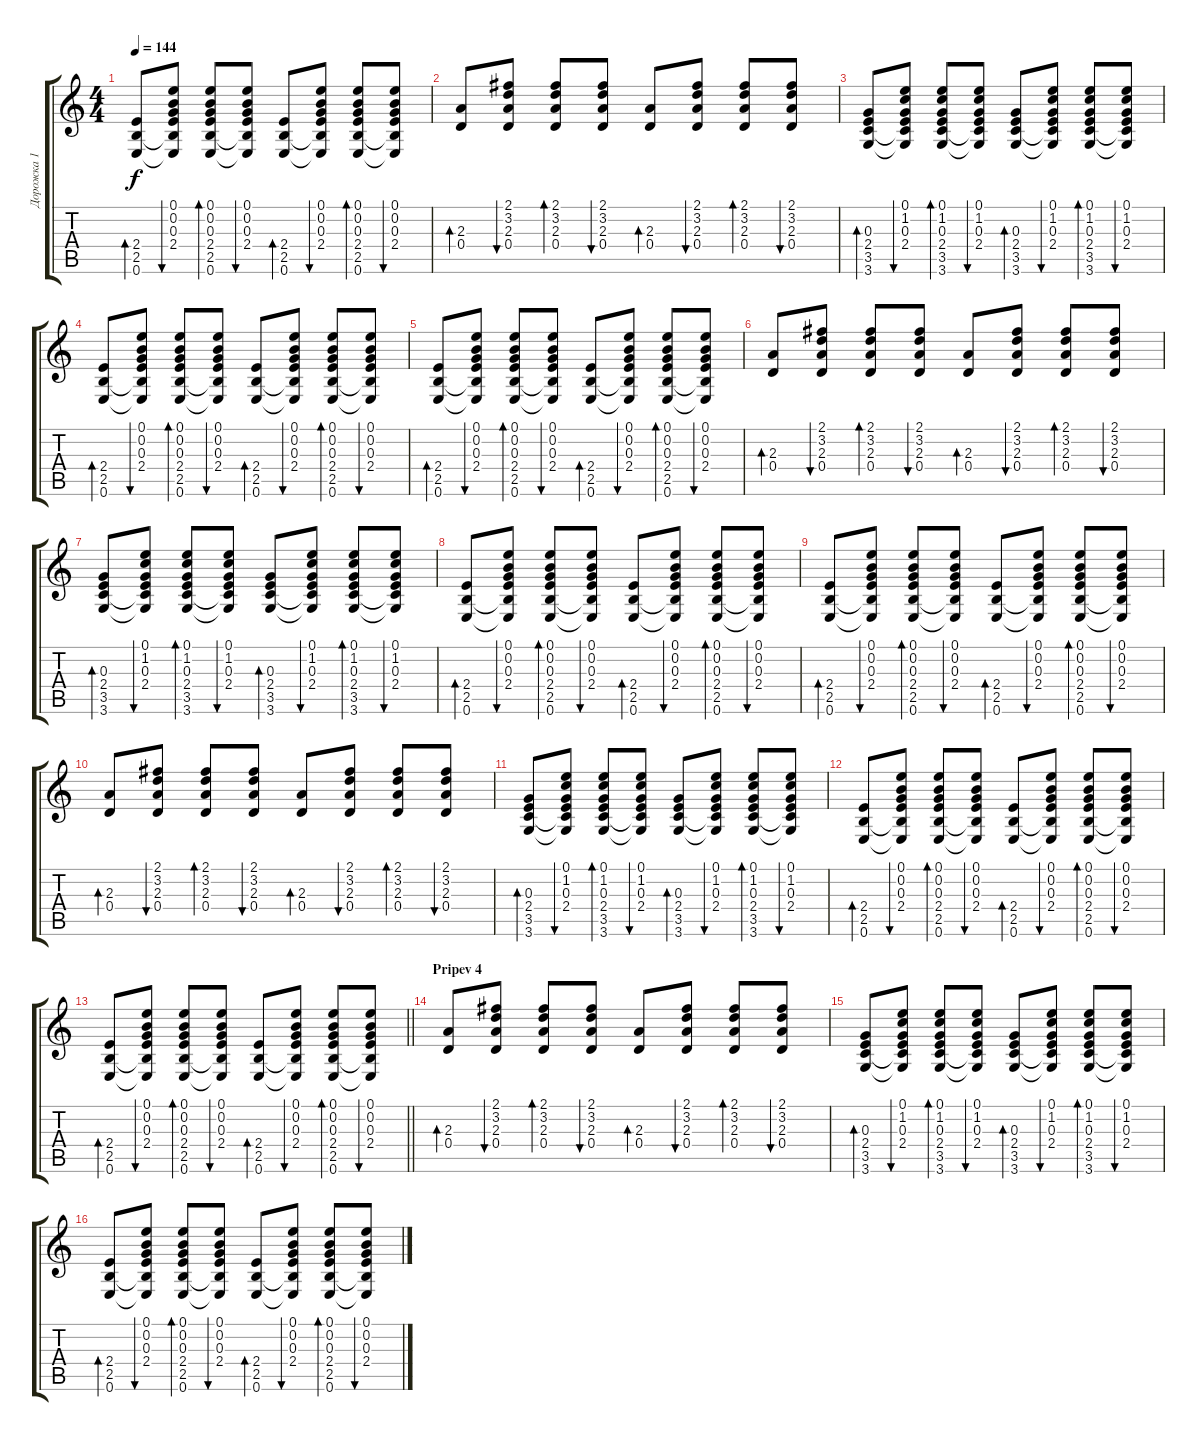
\track ("Дорожка 1" "Дорожка 1") {instrument acousticguitarsteel}
\staff {score tabs}
\tuning (E4 B3 G3 D3 A2 E2) {hide}
\ts (4 4)
\tempo 144
\clef g2
\ks c
(2.4 2.5 0.6).8{bd 60 dy f} (0.1 0.2 0.3 2.4 2.5{t} 0.6{t}).8{bu 60} (0.1 0.2 0.3 2.4 2.5 0.6).8{bd 60} (0.1 0.2 0.3 2.4 2.5{t} 0.6{t}).8{bu 60} (2.4 2.5 0.6).8{bd 60} (0.1 0.2 0.3 2.4 2.5{t} 0.6{t}).8{bu 60} (0.1 0.2 0.3 2.4 2.5 0.6).8{bd 60} (0.1 0.2 0.3 2.4 2.5{t} 0.6{t}).8{bu 60} |
(2.3 0.4).8{bd 60} (2.1 3.2 2.3 0.4).8{bu 60} (2.1 3.2 2.3 0.4).8{bd 60} (2.1 3.2 2.3 0.4).8{bu 60} (2.3 0.4).8{bd 60} (2.1 3.2 2.3 0.4).8{bu 60} (2.1 3.2 2.3 0.4).8{bd 60} (2.1 3.2 2.3 0.4).8{bu 60} |
(0.3 2.4 3.5 3.6).8{bd 60} (0.1 1.2 0.3 2.4 3.5{t} 3.6{t}).8{bu 60} (0.1 1.2 0.3 2.4 3.5 3.6).8{bd 60} (0.1 1.2 0.3 2.4 3.5{t} 3.6{t}).8{bu 60} (0.3 2.4 3.5 3.6).8{bd 60} (0.1 1.2 0.3 2.4 3.5{t} 3.6{t}).8{bu 60} (0.1 1.2 0.3 2.4 3.5 3.6).8{bd 60} (0.1 1.2 0.3 2.4 3.5{t} 3.6{t}).8{bu 60} |
(2.4 2.5 0.6).8{bd 60} (0.1 0.2 0.3 2.4 2.5{t} 0.6{t}).8{bu 60} (0.1 0.2 0.3 2.4 2.5 0.6).8{bd 60} (0.1 0.2 0.3 2.4 2.5{t} 0.6{t}).8{bu 60} (2.4 2.5 0.6).8{bd 60} (0.1 0.2 0.3 2.4 2.5{t} 0.6{t}).8{bu 60} (0.1 0.2 0.3 2.4 2.5 0.6).8{bd 60} (0.1 0.2 0.3 2.4 2.5{t} 0.6{t}).8{bu 60} |
(2.4 2.5 0.6).8{bd 60} (0.1 0.2 0.3 2.4 2.5{t} 0.6{t}).8{bu 60} (0.1 0.2 0.3 2.4 2.5 0.6).8{bd 60} (0.1 0.2 0.3 2.4 2.5{t} 0.6{t}).8{bu 60} (2.4 2.5 0.6).8{bd 60} (0.1 0.2 0.3 2.4 2.5{t} 0.6{t}).8{bu 60} (0.1 0.2 0.3 2.4 2.5 0.6).8{bd 60} (0.1 0.2 0.3 2.4 2.5{t} 0.6{t}).8{bu 60} |
(2.3 0.4).8{bd 60} (2.1 3.2 2.3 0.4).8{bu 60} (2.1 3.2 2.3 0.4).8{bd 60} (2.1 3.2 2.3 0.4).8{bu 60} (2.3 0.4).8{bd 60} (2.1 3.2 2.3 0.4).8{bu 60} (2.1 3.2 2.3 0.4).8{bd 60} (2.1 3.2 2.3 0.4).8{bu 60} |
(0.3 2.4 3.5 3.6).8{bd 60} (0.1 1.2 0.3 2.4 3.5{t} 3.6{t}).8{bu 60} (0.1 1.2 0.3 2.4 3.5 3.6).8{bd 60} (0.1 1.2 0.3 2.4 3.5{t} 3.6{t}).8{bu 60} (0.3 2.4 3.5 3.6).8{bd 60} (0.1 1.2 0.3 2.4 3.5{t} 3.6{t}).8{bu 60} (0.1 1.2 0.3 2.4 3.5 3.6).8{bd 60} (0.1 1.2 0.3 2.4 3.5{t} 3.6{t}).8{bu 60} |
(2.4 2.5 0.6).8{bd 60} (0.1 0.2 0.3 2.4 2.5{t} 0.6{t}).8{bu 60} (0.1 0.2 0.3 2.4 2.5 0.6).8{bd 60} (0.1 0.2 0.3 2.4 2.5{t} 0.6{t}).8{bu 60} (2.4 2.5 0.6).8{bd 60} (0.1 0.2 0.3 2.4 2.5{t} 0.6{t}).8{bu 60} (0.1 0.2 0.3 2.4 2.5 0.6).8{bd 60} (0.1 0.2 0.3 2.4 2.5{t} 0.6{t}).8{bu 60} |
(2.4 2.5 0.6).8{bd 60} (0.1 0.2 0.3 2.4 2.5{t} 0.6{t}).8{bu 60} (0.1 0.2 0.3 2.4 2.5 0.6).8{bd 60} (0.1 0.2 0.3 2.4 2.5{t} 0.6{t}).8{bu 60} (2.4 2.5 0.6).8{bd 60} (0.1 0.2 0.3 2.4 2.5{t} 0.6{t}).8{bu 60} (0.1 0.2 0.3 2.4 2.5 0.6).8{bd 60} (0.1 0.2 0.3 2.4 2.5{t} 0.6{t}).8{bu 60} |
(2.3 0.4).8{bd 60} (2.1 3.2 2.3 0.4).8{bu 60} (2.1 3.2 2.3 0.4).8{bd 60} (2.1 3.2 2.3 0.4).8{bu 60} (2.3 0.4).8{bd 60} (2.1 3.2 2.3 0.4).8{bu 60} (2.1 3.2 2.3 0.4).8{bd 60} (2.1 3.2 2.3 0.4).8{bu 60} |
(0.3 2.4 3.5 3.6).8{bd 60} (0.1 1.2 0.3 2.4 3.5{t} 3.6{t}).8{bu 60} (0.1 1.2 0.3 2.4 3.5 3.6).8{bd 60} (0.1 1.2 0.3 2.4 3.5{t} 3.6{t}).8{bu 60} (0.3 2.4 3.5 3.6).8{bd 60} (0.1 1.2 0.3 2.4 3.5{t} 3.6{t}).8{bu 60} (0.1 1.2 0.3 2.4 3.5 3.6).8{bd 60} (0.1 1.2 0.3 2.4 3.5{t} 3.6{t}).8{bu 60} |
(2.4 2.5 0.6).8{bd 60} (0.1 0.2 0.3 2.4 2.5{t} 0.6{t}).8{bu 60} (0.1 0.2 0.3 2.4 2.5 0.6).8{bd 60} (0.1 0.2 0.3 2.4 2.5{t} 0.6{t}).8{bu 60} (2.4 2.5 0.6).8{bd 60} (0.1 0.2 0.3 2.4 2.5{t} 0.6{t}).8{bu 60} (0.1 0.2 0.3 2.4 2.5 0.6).8{bd 60} (0.1 0.2 0.3 2.4 2.5{t} 0.6{t}).8{bu 60} |
\barLineRight lightlight
(2.4 2.5 0.6).8{bd 60} (0.1 0.2 0.3 2.4 2.5{t} 0.6{t}).8{bu 60} (0.1 0.2 0.3 2.4 2.5 0.6).8{bd 60} (0.1 0.2 0.3 2.4 2.5{t} 0.6{t}).8{bu 60} (2.4 2.5 0.6).8{bd 60} (0.1 0.2 0.3 2.4 2.5{t} 0.6{t}).8{bu 60} (0.1 0.2 0.3 2.4 2.5 0.6).8{bd 60} (0.1 0.2 0.3 2.4 2.5{t} 0.6{t}).8{bu 60} |
\section ("" "Pripev 4")
(2.3 0.4).8{bd 60} (2.1 3.2 2.3 0.4).8{bu 60} (2.1 3.2 2.3 0.4).8{bd 60} (2.1 3.2 2.3 0.4).8{bu 60} (2.3 0.4).8{bd 60} (2.1 3.2 2.3 0.4).8{bu 60} (2.1 3.2 2.3 0.4).8{bd 60} (2.1 3.2 2.3 0.4).8{bu 60} |
(0.3 2.4 3.5 3.6).8{bd 60} (0.1 1.2 0.3 2.4 3.5{t} 3.6{t}).8{bu 60} (0.1 1.2 0.3 2.4 3.5 3.6).8{bd 60} (0.1 1.2 0.3 2.4 3.5{t} 3.6{t}).8{bu 60} (0.3 2.4 3.5 3.6).8{bd 60} (0.1 1.2 0.3 2.4 3.5{t} 3.6{t}).8{bu 60} (0.1 1.2 0.3 2.4 3.5 3.6).8{bd 60} (0.1 1.2 0.3 2.4 3.5{t} 3.6{t}).8{bu 60} |
(2.4 2.5 0.6).8{bd 60} (0.1 0.2 0.3 2.4 2.5{t} 0.6{t}).8{bu 60} (0.1 0.2 0.3 2.4 2.5 0.6).8{bd 60} (0.1 0.2 0.3 2.4 2.5{t} 0.6{t}).8{bu 60} (2.4 2.5 0.6).8{bd 60} (0.1 0.2 0.3 2.4 2.5{t} 0.6{t}).8{bu 60} (0.1 0.2 0.3 2.4 2.5 0.6).8{bd 60} (0.1 0.2 0.3 2.4 2.5{t} 0.6{t}).8{bu 60}
